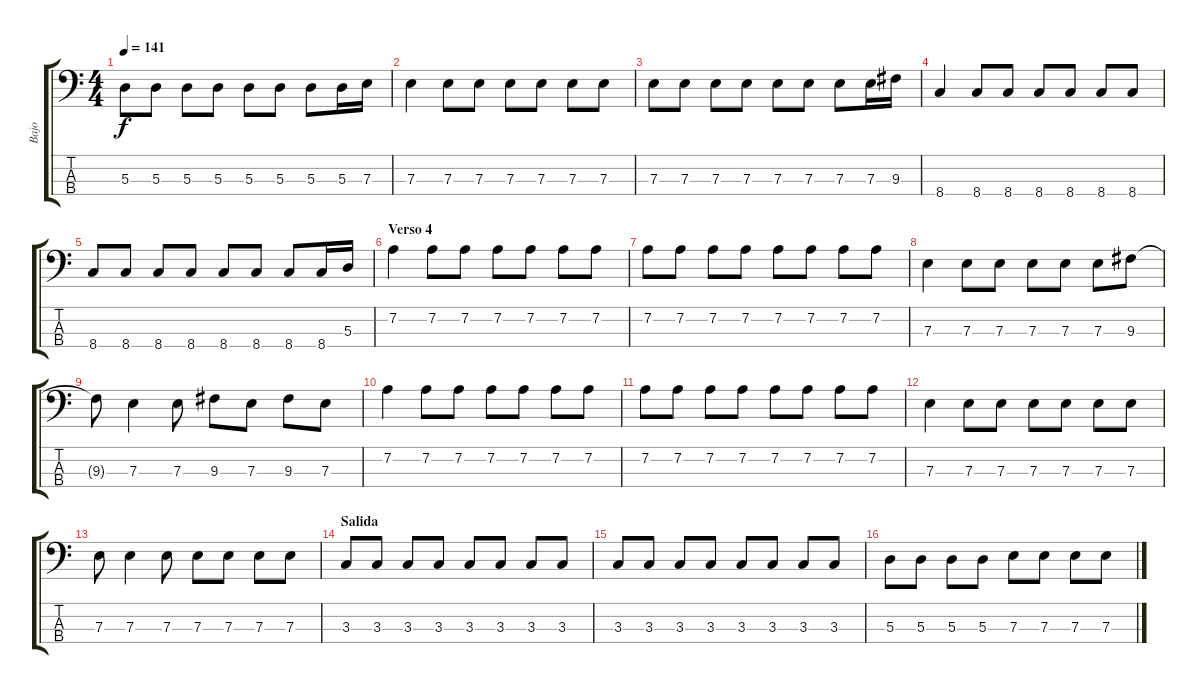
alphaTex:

\track ("Bajo" "Bajo") {instrument electricbasspick}
\staff {score tabs}
\tuning (G2 D2 A1 E1) {hide}
\ts (4 4)
\tempo 141
\clef f4
\ks c
5.3.8{dy f} 5.3.8 5.3.8 5.3.8 5.3.8 5.3.8 5.3.8 5.3.16 7.3.16 |
7.3.4 7.3.8 7.3.8 7.3.8 7.3.8 7.3.8 7.3.8 |
7.3.8 7.3.8 7.3.8 7.3.8 7.3.8 7.3.8 7.3.8 7.3.16 9.3.16 |
8.4.4 8.4.8 8.4.8 8.4.8 8.4.8 8.4.8 8.4.8 |
8.4.8 8.4.8 8.4.8 8.4.8 8.4.8 8.4.8 8.4.8 8.4.16 5.3.16 |
\section ("" "Verso 4")
7.2.4 7.2.8 7.2.8 7.2.8 7.2.8 7.2.8 7.2.8 |
7.2.8 7.2.8 7.2.8 7.2.8 7.2.8 7.2.8 7.2.8 7.2.8 |
7.3.4 7.3.8 7.3.8 7.3.8 7.3.8 7.3.8 9.3.8 |
9.3{t}.8 7.3.4 7.3.8 9.3.8 7.3.8 9.3.8 7.3.8 |
7.2.4 7.2.8 7.2.8 7.2.8 7.2.8 7.2.8 7.2.8 |
7.2.8 7.2.8 7.2.8 7.2.8 7.2.8 7.2.8 7.2.8 7.2.8 |
7.3.4 7.3.8 7.3.8 7.3.8 7.3.8 7.3.8 7.3.8 |
7.3.8 7.3.4 7.3.8 7.3.8 7.3.8 7.3.8 7.3.8 |
\section ("" "Salida")
3.3.8 3.3.8 3.3.8 3.3.8 3.3.8 3.3.8 3.3.8 3.3.8 |
3.3.8 3.3.8 3.3.8 3.3.8 3.3.8 3.3.8 3.3.8 3.3.8 |
5.3.8 5.3.8 5.3.8 5.3.8 7.3.8 7.3.8 7.3.8 7.3.8
